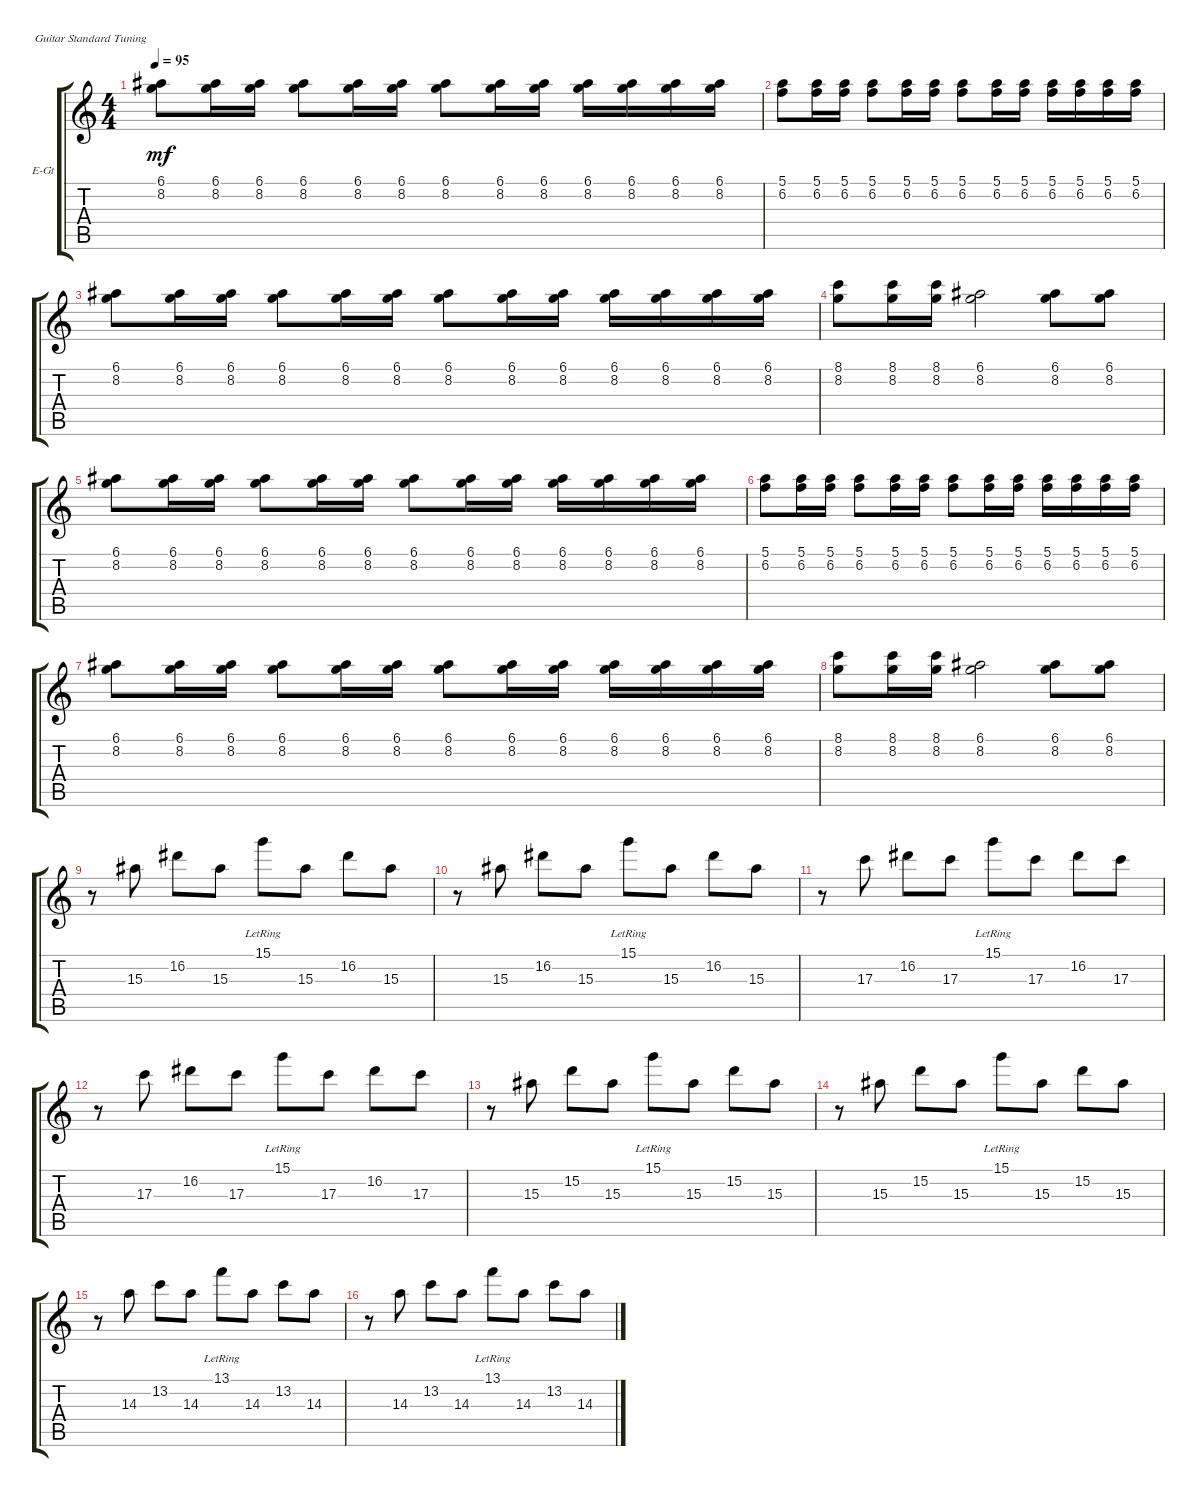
\defaultSystemsLayout 4
\bracketExtendMode groupsimilarinstruments
\firstSystemTrackNameOrientation horizontal
\otherSystemsTrackNameOrientation horizontal
\track ("Electric Guitar" "E-Gt") {instrument electricguitarclean}
\staff {score tabs}
\tuning (E4 B3 G3 D3 A2 E2)
\ts (4 4)
\tempo 95
\clef g2
\ks c
(6.1 8.2).8{dy mf} (6.1 8.2).16 (6.1 8.2).16 (6.1 8.2).8 (6.1 8.2).16 (6.1 8.2).16 (6.1 8.2).8 (6.1 8.2).16 (6.1 8.2).16 (6.1 8.2).16 (6.1 8.2).16 (6.1 8.2).16 (6.1 8.2).16 |
(6.2 5.1).8 (6.2 5.1).16 (6.2 5.1).16 (6.2 5.1).8 (6.2 5.1).16 (6.2 5.1).16 (6.2 5.1).8 (6.2 5.1).16 (6.2 5.1).16 (6.2 5.1).16 (6.2 5.1).16 (6.2 5.1).16 (6.2 5.1).16 |
(6.1 8.2).8 (6.1 8.2).16 (6.1 8.2).16 (6.1 8.2).8 (6.1 8.2).16 (6.1 8.2).16 (6.1 8.2).8 (6.1 8.2).16 (6.1 8.2).16 (6.1 8.2).16 (6.1 8.2).16 (6.1 8.2).16 (6.1 8.2).16 |
(8.1 8.2).8 (8.1 8.2).16 (8.1 8.2).16 (6.1 8.2).2 (6.1 8.2).8 (6.1 8.2).8 |
(6.1 8.2).8 (6.1 8.2).16 (6.1 8.2).16 (6.1 8.2).8 (6.1 8.2).16 (6.1 8.2).16 (6.1 8.2).8 (6.1 8.2).16 (6.1 8.2).16 (6.1 8.2).16 (6.1 8.2).16 (6.1 8.2).16 (6.1 8.2).16 |
(6.2 5.1).8 (6.2 5.1).16 (6.2 5.1).16 (6.2 5.1).8 (6.2 5.1).16 (6.2 5.1).16 (6.2 5.1).8 (6.2 5.1).16 (6.2 5.1).16 (6.2 5.1).16 (6.2 5.1).16 (6.2 5.1).16 (6.2 5.1).16 |
(6.1 8.2).8 (6.1 8.2).16 (6.1 8.2).16 (6.1 8.2).8 (6.1 8.2).16 (6.1 8.2).16 (6.1 8.2).8 (6.1 8.2).16 (6.1 8.2).16 (6.1 8.2).16 (6.1 8.2).16 (6.1 8.2).16 (6.1 8.2).16 |
(8.1 8.2).8 (8.1 8.2).16 (8.1 8.2).16 (6.1 8.2).2 (6.1 8.2).8 (6.1 8.2).8 |
r.8 15.3.8 16.2.8 15.3.8 15.1{lr}.8 15.3.8 16.2.8 15.3.8 |
r.8 15.3.8 16.2.8 15.3.8 15.1{lr}.8 15.3.8 16.2.8 15.3.8 |
r.8 17.3.8 16.2.8 17.3.8 15.1{lr}.8 17.3.8 16.2.8 17.3.8 |
r.8 17.3.8 16.2.8 17.3.8 15.1{lr}.8 17.3.8 16.2.8 17.3.8 |
r.8 15.3.8 15.2.8 15.3.8 15.1{lr}.8 15.3.8 15.2.8 15.3.8 |
r.8 15.3.8 15.2.8 15.3.8 15.1{lr}.8 15.3.8 15.2.8 15.3.8 |
r.8 14.3.8 13.2.8 14.3.8 13.1{lr}.8 14.3.8 13.2.8 14.3.8 |
r.8 14.3.8 13.2.8 14.3.8 13.1{lr}.8 14.3.8 13.2.8 14.3.8
